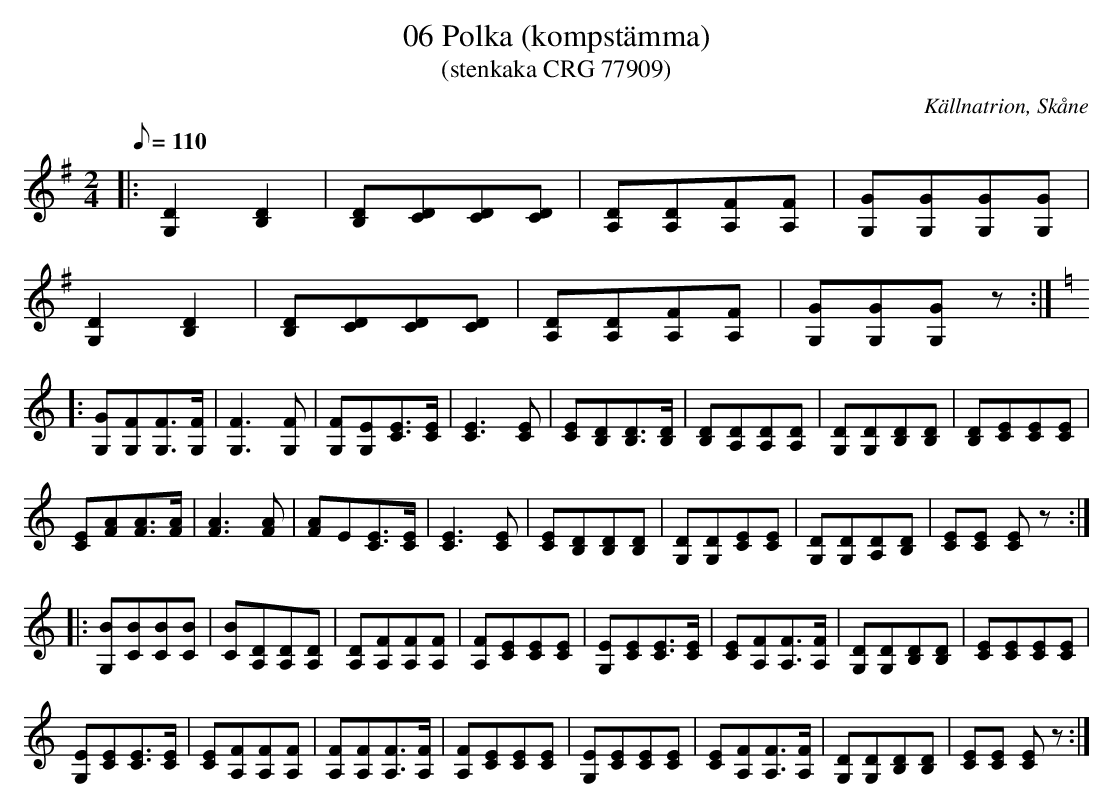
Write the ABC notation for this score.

X:1
T:06 Polka (kompstämma)
O:Källnatrion, Skåne
T:(stenkaka CRG 77909)
M:2/4
L:1/8
Q:110
K:G
|: [G,D]2 [B,D]2 | [B,D][CD][CD][CD] | [A,D][A,D][A,F][A,F] | [G,G][G,G][G,G][G,G] |
[G,D]2 [B,D]2 | [B,D][CD][CD][CD] | [A,D][A,D][A,F][A,F] | [G,G][G,G][G,G]z :|
[K:C][: [G,G][G,F][G,F]>[G,F] | [G,F]3 [G,F] | [G,F][G,E][CE]>[CE] | [CE]3 [CE] | [CE][B,D][B,D]>[B,D] |  [B,D][A,D][A,D][A,D] |  [G,D][G,D][B,D][B,D] |  [B,D][CE][CE][CE] |
[CE][FA][FA]>[FA] | [FA]3[FA] | [FA][E][CE]>[CE] | [CE]3[CE] | [CE][B,D][B,D][B,D] | [G,D][G,D][CE][CE] | [G,D][G,D][A,D][B,D] | [CE][CE] [CE]z :|
[K:C]|: [G,B][CB][CB][CB] | [CB][A,D][A,D][A,D] | [A,D][A,F][A,F][A,F] | [A,F][CE][CE][CE] | [G,E][CE][CE]>[CE] | [CE][A,F][A,F]>[A,F] | [G,D][G,D][B,D][B,D] | [CE][CE][CE][CE] |
[G,E][CE][CE]>[CE] | [CE][A,F][A,F][A,F] | [A,F][A,F][A,F]>[A,F] | [A,F][CE][CE][CE] | [G,E][CE][CE][CE] | [CE][A,F][A,F]>[A,F] | [G,D][G,D][B,D][B,D] |  [CE][CE] [CE]z :|
